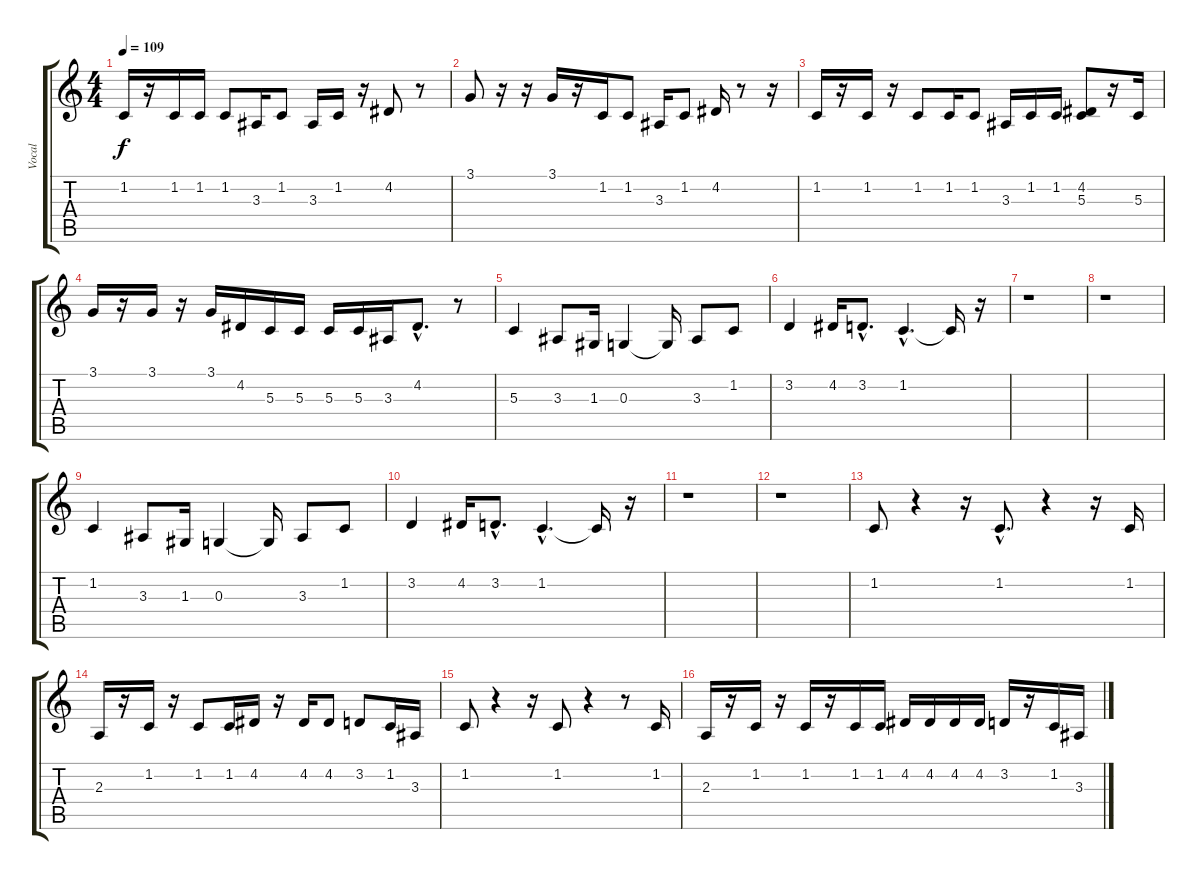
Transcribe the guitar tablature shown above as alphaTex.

\track ("Vocal" "Vocal") {instrument synthvoice}
\staff {score tabs}
\tuning (E4 B3 G3 D3 A2 E2) {hide}
\ts (4 4)
\tempo 109
\clef g2
\ks c
1.2.16{dy f} r.16 1.2.16 1.2.16 1.2.8 3.3.16 1.2.8 3.3.16 1.2.16 r.16 4.2.8 r.8 |
3.1.8 r.16 r.16 3.1.16 r.16 1.2.16 1.2.8 3.3.16 1.2.8 4.2.16 r.8 r.16 |
1.2.16 r.16 1.2.16 r.16 1.2.8 1.2.16 1.2.8 3.3.16 1.2.16 1.2.16 (4.2 5.3).8 r.16 5.3.16 |
3.1.16 r.16 3.1.16 r.16 3.1.16 4.2.16 5.3.16 5.3.16 5.3.16 5.3.16 3.3.16 4.2{hac}.8{d} r.8 |
5.3.4 3.3.8 1.3.16 0.3.4 0.3{t}.16 3.3.8 1.2.8 |
3.2.4 4.2.16 3.2{hac}.8{d} 1.2{hac}.4{d} 1.2{t}.16 r.16 |
r.1 |
r.1 |
1.2.4 3.3.8 1.3.16 0.3.4 0.3{t}.16 3.3.8 1.2.8 |
3.2.4 4.2.16 3.2{hac}.8{d} 1.2{hac}.4{d} 1.2{t}.16 r.16 |
r.1 |
r.1 |
1.2.8 r.4 r.16 1.2{hac}.8{d} r.4 r.16 1.2.16 |
2.3.16 r.16 1.2.16 r.16 1.2.8 1.2.16 4.2.16 r.16 4.2.16 4.2.8 3.2.8 1.2.16 3.3.16 |
1.2.8 r.4 r.16 1.2.8 r.4 r.8 1.2.16 |
2.3.16 r.16 1.2.16 r.16 1.2.16 r.16 1.2.16 1.2.16 4.2.16 4.2.16 4.2.16 4.2.16 3.2.16 r.16 1.2.16 3.3.16
